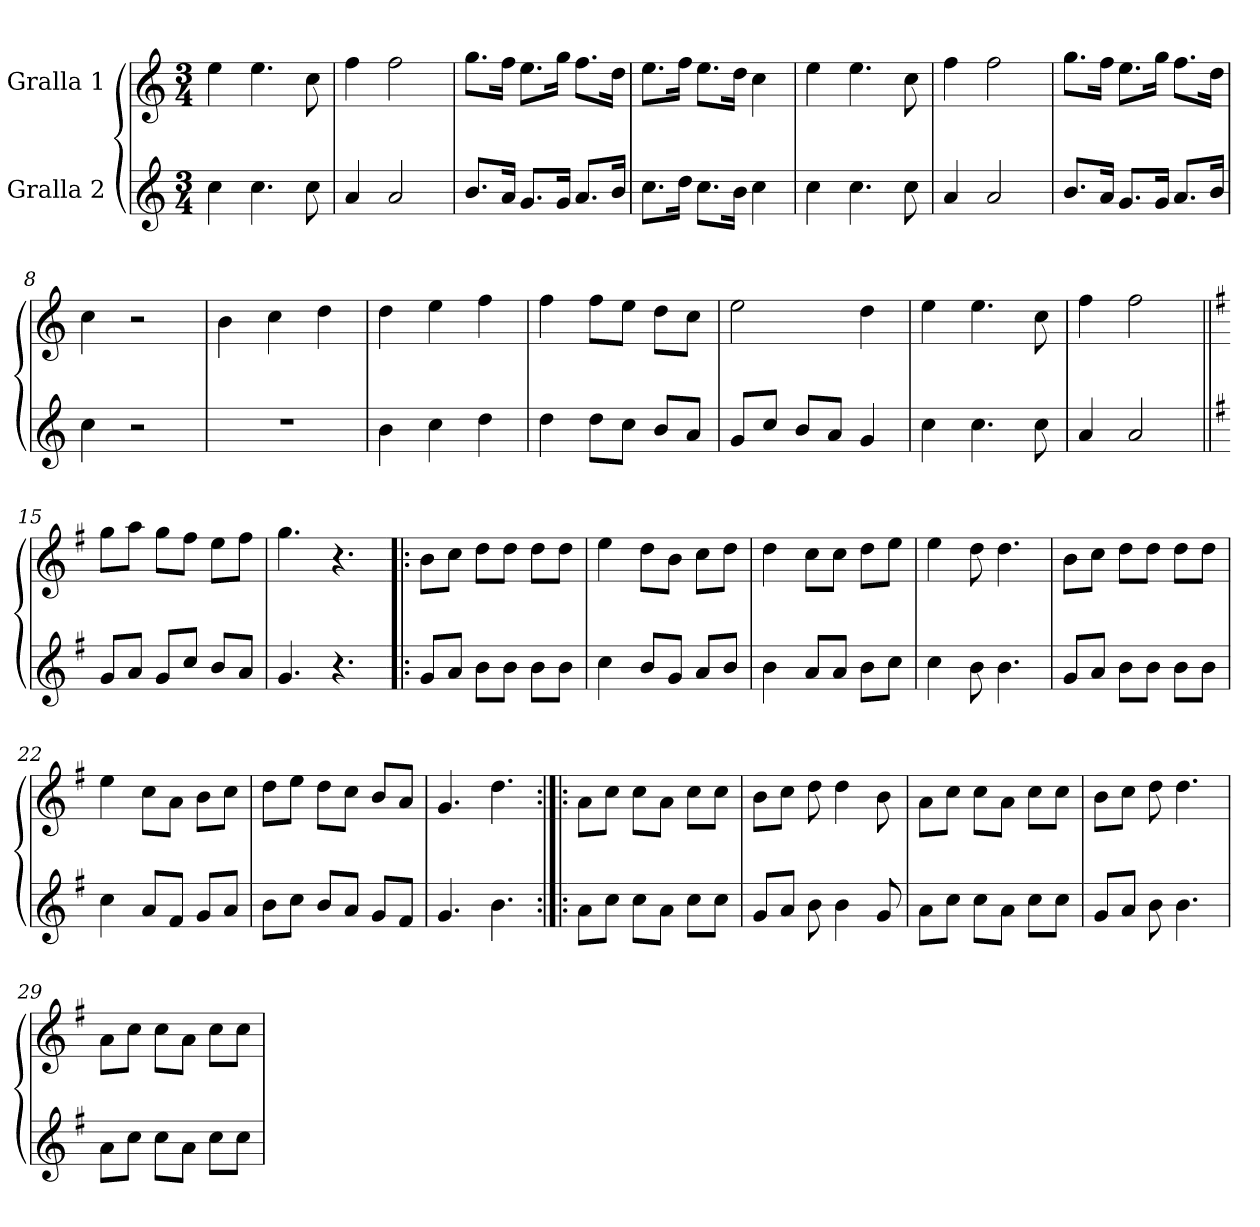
**kern	**kern
*part2	*part1
*staff2	*staff1
*I"Gralla 2	*I"Gralla 1
*clefG2	*clefG2
*k[]	*k[]
*M3/4	*M3/4
=1	=1
4cc	4ee
4.cc	4.ee
8cc	8cc
=2	=2
4a	4ff
2a	2ff
=3	=3
8.b/L	8.gg\L
16a/Jk	16ff\Jk
8.g/L	8.ee\L
16g/Jk	16gg\Jk
8.a/L	8.ff\L
16b/Jk	16dd\Jk
=4	=4
8.cc\L	8.ee\L
16dd\Jk	16ff\Jk
8.cc\L	8.ee\L
16b\Jk	16dd\Jk
4cc	4cc
=5	=5
4cc	4ee
4.cc	4.ee
8cc	8cc
=6	=6
4a	4ff
2a	2ff
=7	=7
8.b/L	8.gg\L
16a/Jk	16ff\Jk
8.g/L	8.ee\L
16g/Jk	16gg\Jk
8.a/L	8.ff\L
16b/Jk	16dd\Jk
=8	=8
4cc	4cc
2r	2r
=9	=9
2.r	4b
.	4cc
.	4dd
=10	=10
4b	4dd
4cc	4ee
4dd	4ff
=11	=11
4dd	4ff
8dd\L	8ff\L
8cc\J	8ee\J
8b/L	8dd\L
8a/J	8cc\J
=12	=12
8g/L	2ee
8cc/J	.
8b/L	.
8a/J	.
4g	4dd
=13	=13
4cc	4ee
4.cc	4.ee
8cc	8cc
=14	=14
4a	4ff
2a	2ff
=15||	=15||
*k[f#]	*k[f#]
8g/L	8gg\L
8a/J	8aa\J
8g/L	8gg\L
8cc/J	8ff#\J
8b/L	8ee\L
8a/J	8ff#\J
=16	=16
4.g	4.gg
4.r	4.r
=17!|:	=17!|:
8g/L	8b\L
8a/J	8cc\J
8b\L	8dd\L
8b\J	8dd\J
8b\L	8dd\L
8b\J	8dd\J
=18	=18
4cc	4ee
8b/L	8dd\L
8g/J	8b\J
8a/L	8cc\L
8b/J	8dd\J
=19	=19
4b	4dd
8a/L	8cc\L
8a/J	8cc\J
8b\L	8dd\L
8cc\J	8ee\J
=20	=20
4cc	4ee
8b	8dd
4.b	4.dd
=21	=21
8g/L	8b\L
8a/J	8cc\J
8b\L	8dd\L
8b\J	8dd\J
8b\L	8dd\L
8b\J	8dd\J
=22	=22
4cc	4ee
8a/L	8cc\L
8f#/J	8a\J
8g/L	8b\L
8a/J	8cc\J
=23	=23
8b\L	8dd\L
8cc\J	8ee\J
8b/L	8dd\L
8a/J	8cc\J
8g/L	8b/L
8f#/J	8a/J
=24	=24
4.g	4.g
4.b	4.dd
=25:|!|:	=25:|!|:
8a\L	8a\L
8cc\J	8cc\J
8cc\L	8cc\L
8a\J	8a\J
8cc\L	8cc\L
8cc\J	8cc\J
=26	=26
8g/L	8b\L
8a/J	8cc\J
8b	8dd
4b	4dd
8g	8b
=27	=27
8a\L	8a\L
8cc\J	8cc\J
8cc\L	8cc\L
8a\J	8a\J
8cc\L	8cc\L
8cc\J	8cc\J
=28	=28
8g/L	8b\L
8a/J	8cc\J
8b	8dd
4.b	4.dd
=29	=29
8a\L	8a\L
8cc\J	8cc\J
8cc\L	8cc\L
8a\J	8a\J
8cc\L	8cc\L
8cc\J	8cc\J
=	=
*-	*-
